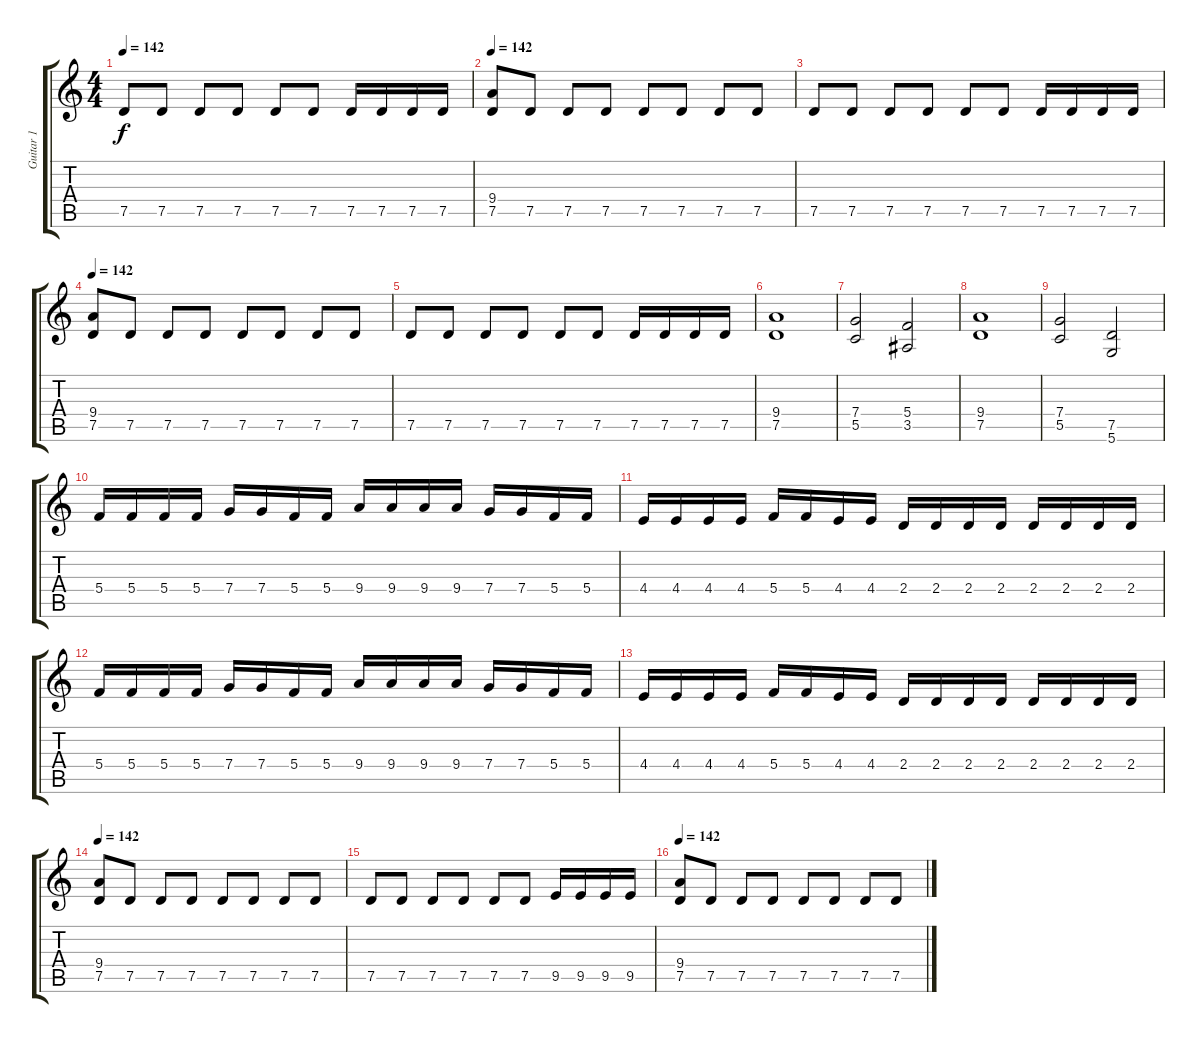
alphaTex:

\track ("Guitar 1" "Guitar 1") {instrument distortionguitar}
\staff {score tabs}
\tuning (D4 A3 F3 C3 G2 D2) {hide}
\ts (4 4)
\tempo 142
\clef g2
\ks c
7.5.8{dy f} 7.5.8 7.5.8 7.5.8 7.5.8 7.5.8 7.5.16 7.5.16 7.5.16 7.5.16 |
\tempo 142
(9.4 7.5).8 7.5.8 7.5.8 7.5.8 7.5.8 7.5.8 7.5.8 7.5.8 |
7.5.8 7.5.8 7.5.8 7.5.8 7.5.8 7.5.8 7.5.16 7.5.16 7.5.16 7.5.16 |
\tempo 142
(9.4 7.5).8 7.5.8 7.5.8 7.5.8 7.5.8 7.5.8 7.5.8 7.5.8 |
7.5.8 7.5.8 7.5.8 7.5.8 7.5.8 7.5.8 7.5.16 7.5.16 7.5.16 7.5.16 |
(9.4 7.5).1 |
(7.4 5.5).2 (5.4 3.5).2 |
(9.4 7.5).1 |
(7.4 5.5).2 (7.5 5.6).2 |
5.4.16 5.4.16 5.4.16 5.4.16 7.4.16 7.4.16 5.4.16 5.4.16 9.4.16 9.4.16 9.4.16 9.4.16 7.4.16 7.4.16 5.4.16 5.4.16 |
4.4.16 4.4.16 4.4.16 4.4.16 5.4.16 5.4.16 4.4.16 4.4.16 2.4.16 2.4.16 2.4.16 2.4.16 2.4.16 2.4.16 2.4.16 2.4.16 |
5.4.16 5.4.16 5.4.16 5.4.16 7.4.16 7.4.16 5.4.16 5.4.16 9.4.16 9.4.16 9.4.16 9.4.16 7.4.16 7.4.16 5.4.16 5.4.16 |
4.4.16 4.4.16 4.4.16 4.4.16 5.4.16 5.4.16 4.4.16 4.4.16 2.4.16 2.4.16 2.4.16 2.4.16 2.4.16 2.4.16 2.4.16 2.4.16 |
\tempo 142
(9.4 7.5).8 7.5.8 7.5.8 7.5.8 7.5.8 7.5.8 7.5.8 7.5.8 |
7.5.8 7.5.8 7.5.8 7.5.8 7.5.8 7.5.8 9.5.16 9.5.16 9.5.16 9.5.16 |
\tempo 142
(9.4 7.5).8 7.5.8 7.5.8 7.5.8 7.5.8 7.5.8 7.5.8 7.5.8
